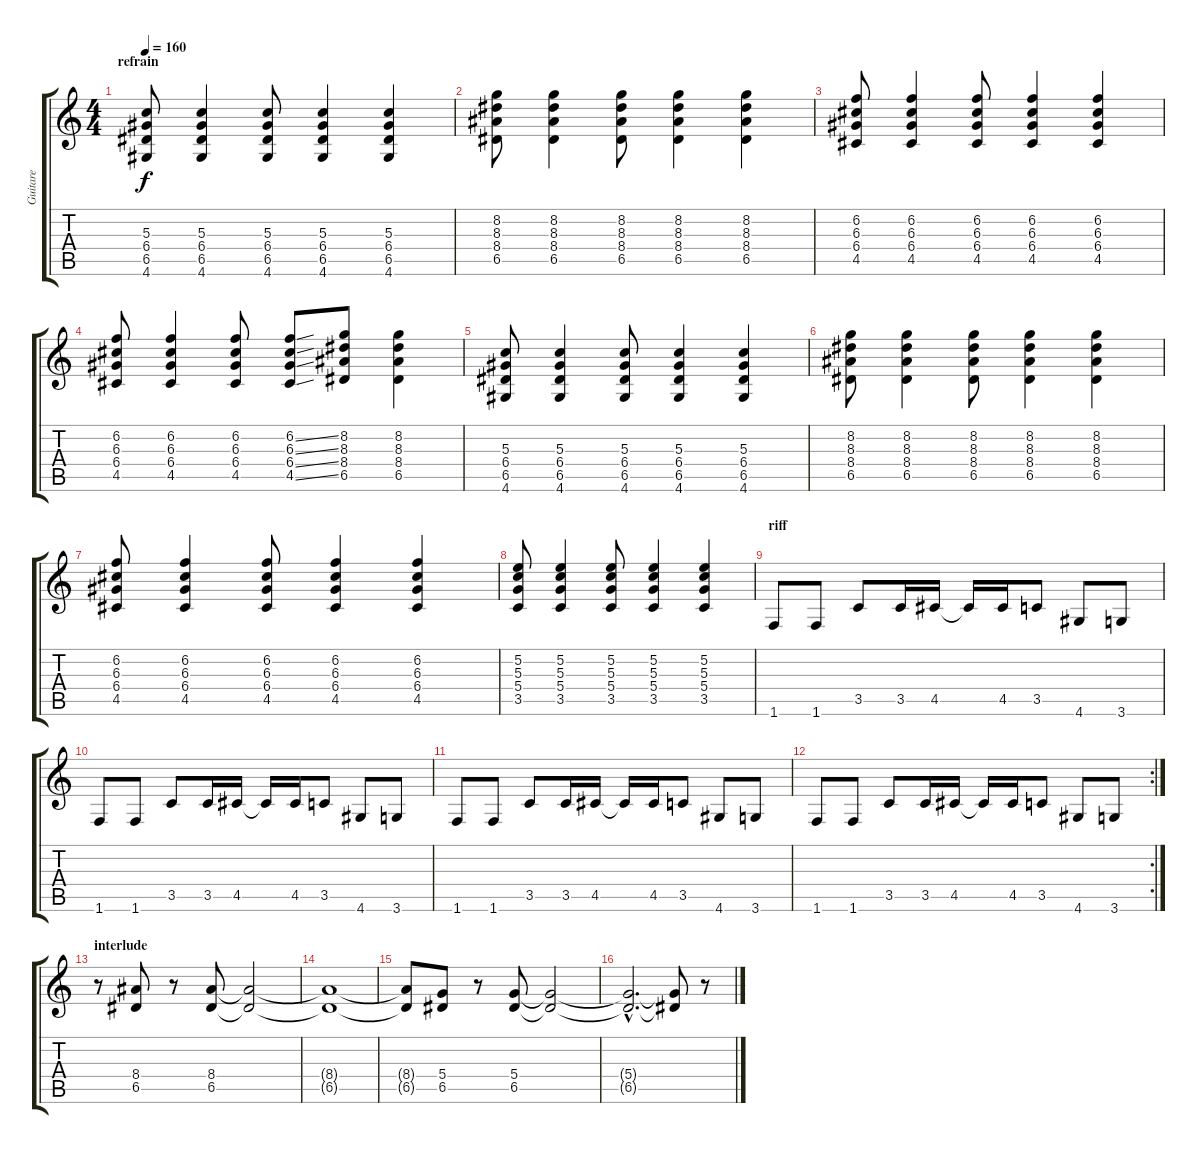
\track ("Guitare" "Guitare") {instrument distortionguitar}
\staff {score tabs}
\tuning (E4 B3 G3 D3 A2 E2) {hide}
\ts (4 4)
\section ("" "refrain")
\tempo 160
\clef g2
\ks c
(5.3 6.4 6.5 4.6).8{dy f} (5.3 6.4 6.5 4.6).4 (5.3 6.4 6.5 4.6).8 (5.3 6.4 6.5 4.6).4 (5.3 6.4 6.5 4.6).4 |
(8.2 8.3 8.4 6.5).8 (8.2 8.3 8.4 6.5).4 (8.2 8.3 8.4 6.5).8 (8.2 8.3 8.4 6.5).4 (8.2 8.3 8.4 6.5).4 |
(6.2 6.3 6.4 4.5).8 (6.2 6.3 6.4 4.5).4 (6.2 6.3 6.4 4.5).8 (6.2 6.3 6.4 4.5).4 (6.2 6.3 6.4 4.5).4 |
(6.2 6.3 6.4 4.5).8 (6.2 6.3 6.4 4.5).4 (6.2 6.3 6.4 4.5).8 (6.2{ss} 6.3{ss} 6.4{ss} 4.5{ss}).8 (8.2 8.3 8.4 6.5).8 (8.2 8.3 8.4 6.5).4 |
(5.3 6.4 6.5 4.6).8 (5.3 6.4 6.5 4.6).4 (5.3 6.4 6.5 4.6).8 (5.3 6.4 6.5 4.6).4 (5.3 6.4 6.5 4.6).4 |
(8.2 8.3 8.4 6.5).8 (8.2 8.3 8.4 6.5).4 (8.2 8.3 8.4 6.5).8 (8.2 8.3 8.4 6.5).4 (8.2 8.3 8.4 6.5).4 |
(6.2 6.3 6.4 4.5).8 (6.2 6.3 6.4 4.5).4 (6.2 6.3 6.4 4.5).8 (6.2 6.3 6.4 4.5).4 (6.2 6.3 6.4 4.5).4 |
(5.2 5.3 5.4 3.5).8 (5.2 5.3 5.4 3.5).4 (5.2 5.3 5.4 3.5).8 (5.2 5.3 5.4 3.5).4 (5.2 5.3 5.4 3.5).4 |
\section ("" "riff")
1.6.8 1.6.8 3.5.8 3.5.16 4.5.16 4.5{t}.16 4.5.16 3.5.8 4.6.8 3.6.8 |
1.6.8 1.6.8 3.5.8 3.5.16 4.5.16 4.5{t}.16 4.5.16 3.5.8 4.6.8 3.6.8 |
1.6.8 1.6.8 3.5.8 3.5.16 4.5.16 4.5{t}.16 4.5.16 3.5.8 4.6.8 3.6.8 |
\rc 2
1.6.8 1.6.8 3.5.8 3.5.16 4.5.16 4.5{t}.16 4.5.16 3.5.8 4.6.8 3.6.8 |
\section ("" "interlude")
r.8 (8.4 6.5).8 r.8 (8.4 6.5).8 (8.4{t} 6.5{t}).2 |
(8.4{t} 6.5{t}).1 |
(8.4{t} 6.5{t}).8 (5.4 6.5).8 r.8 (5.4 6.5).8 (5.4{t} 6.5{t}).2 |
(5.4{hac t} 6.5{hac t}).2{d} (5.4{t} 6.5{t}).8 r.8
